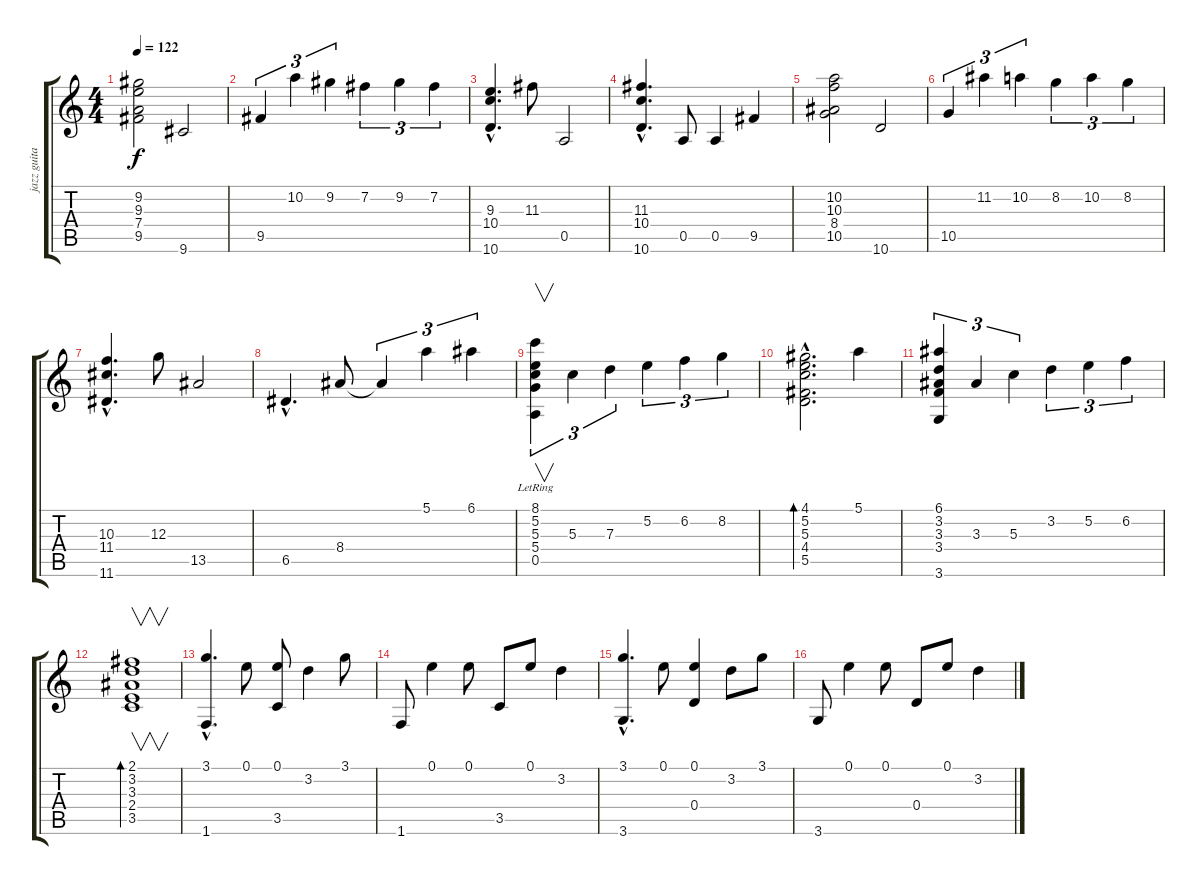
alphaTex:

\track ("jazz guitar (carlos)" "jazz guita") {instrument electricguitarjazz}
\staff {score tabs}
\tuning (E4 B3 G3 D3 A2 E2) {hide}
\ts (4 4)
\tempo 122
\clef g2
\ks c
(9.2 9.3 7.4 9.5).2{dy f} 9.6.2 |
9.5.4{tu (3 2)} 10.2.4{tu (3 2)} 9.2.4{tu (3 2)} 7.2.4{tu (3 2)} 9.2.4{tu (3 2)} 7.2.4{tu (3 2)} |
(9.3{hac} 10.4{hac} 10.6{hac}).4{d} 11.3.8 0.5.2 |
(11.3{hac} 10.4{hac} 10.6{hac}).4{d} 0.5.8 0.5.4 9.5.4 |
(10.2 10.3 8.4 10.5).2 10.6.2 |
10.5.4{tu (3 2)} 11.2.4{tu (3 2)} 10.2.4{tu (3 2)} 8.2.4{tu (3 2)} 10.2.4{tu (3 2)} 8.2.4{tu (3 2)} |
(10.3{hac} 11.4{hac} 11.6{hac}).4{d} 12.3.8 13.5.2 |
6.5{hac}.4{d} 8.4.8 8.4{t}.4{tu (3 2)} 5.1.4{tu (3 2)} 6.1.4{tu (3 2)} |
(8.1 5.2{lr} 5.3 5.4 0.5).4{v tu (3 2)} 5.3.4{tu (3 2)} 7.3.4{tu (3 2)} 5.2.4{tu (3 2)} 6.2.4{tu (3 2)} 8.2.4{tu (3 2)} |
(4.1{hac} 5.2{hac} 5.3{hac} 4.4{hac} 5.5{hac}).2{d bd 480} 5.1.4 |
(6.1 3.2 3.3 3.4 3.6).4{tu (3 2)} 3.3.4{tu (3 2)} 5.3.4{tu (3 2)} 3.2.4{tu (3 2)} 5.2.4{tu (3 2)} 6.2.4{tu (3 2)} |
(2.1 3.2 3.3 2.4 3.5).1{v bd 480} |
(3.1{hac} 1.6{hac}).4{d} 0.1.8 (0.1 3.5).8 3.2.4 3.1.8 |
1.6.8 0.1.4 0.1.8 3.5.8 0.1.8 3.2.4 |
(3.1{hac} 3.6{hac}).4{d} 0.1.8 (0.1 0.4).4 3.2.8 3.1.8 |
3.6.8 0.1.4 0.1.8 0.4.8 0.1.8 3.2.4
